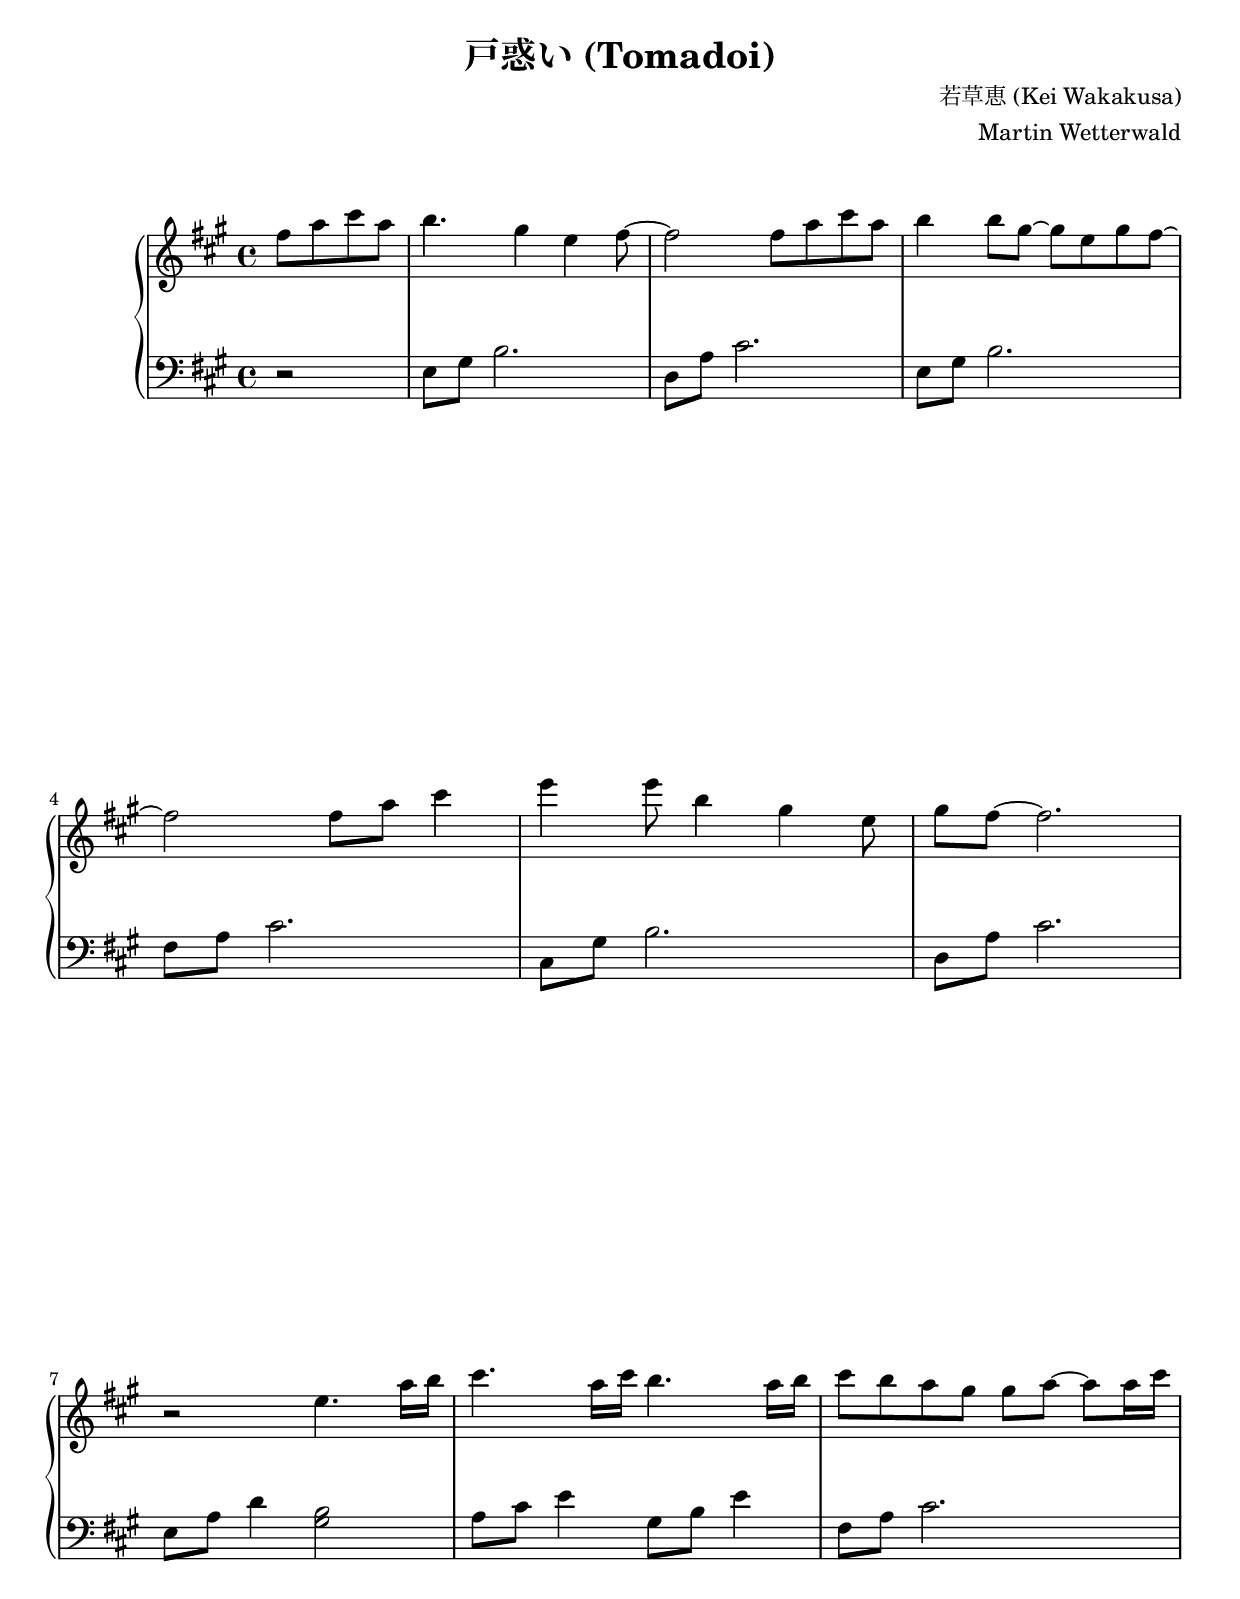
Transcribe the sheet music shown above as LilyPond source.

\version "2.12.3"
\header
{
	title = "戸惑い (Tomadoi)"
	composer = "若草恵 (Kei Wakakusa)"
	arranger = "Martin Wetterwald"
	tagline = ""
}

\paper
{
	ragged-bottom = ##f
	ragged-last-bottom = ##f
}

#(set-global-staff-size 20)

\score
{
\new PianoStaff
<<
	%%%%%%%%%%%%%%%%% PIANO RIGHT HAND %%%%%%%%%%%%%%%%%
\new Staff = "right"
{
	\clef treble
	\key a \major
	\override Staff.TimeSignature #'style = #'()
	\time 4/4

    \partial 8*4 fis''8 a'' cis''' a''
    b''4. gis''4 e'' fis''8~
    fis''2 fis''8 a'' cis''' a''
    b''4 b''8 gis''~ gis'' e'' gis'' fis''~
    fis''2 fis''8 a'' cis'''4
    e'''4 e'''8 b''4 gis''4 e''8
    gis'' fis''~ fis''2.
    r2 e''4. a''16 b''
    cis'''4. a''16 cis''' b''4. a''16 b''
    cis'''8 b'' a'' gis'' gis'' a''~ a'' a''16 cis'''
}

	%%%%%%%%%%%%%%%%% PIANO LEFT HAND %%%%%%%%%%%%%%%%%
\new Staff = "left"
{
	\clef bass
	\key a \major
	\override Staff.TimeSignature #'style = #'()
	\time 4/4
	\set Staff.pedalSustainStyle = #'mixed

    \partial 8*4 r2
    e8 gis b2.
    d8 a cis'2.
    e8 gis b2.
    fis8 a cis'2.
    cis8 gis b2.
    d8 a cis'2.
    e8 a d'4 <gis b>2
    a8 cis' e'4 gis8 b e'4
    fis8 a cis'2.
}

>>
}
